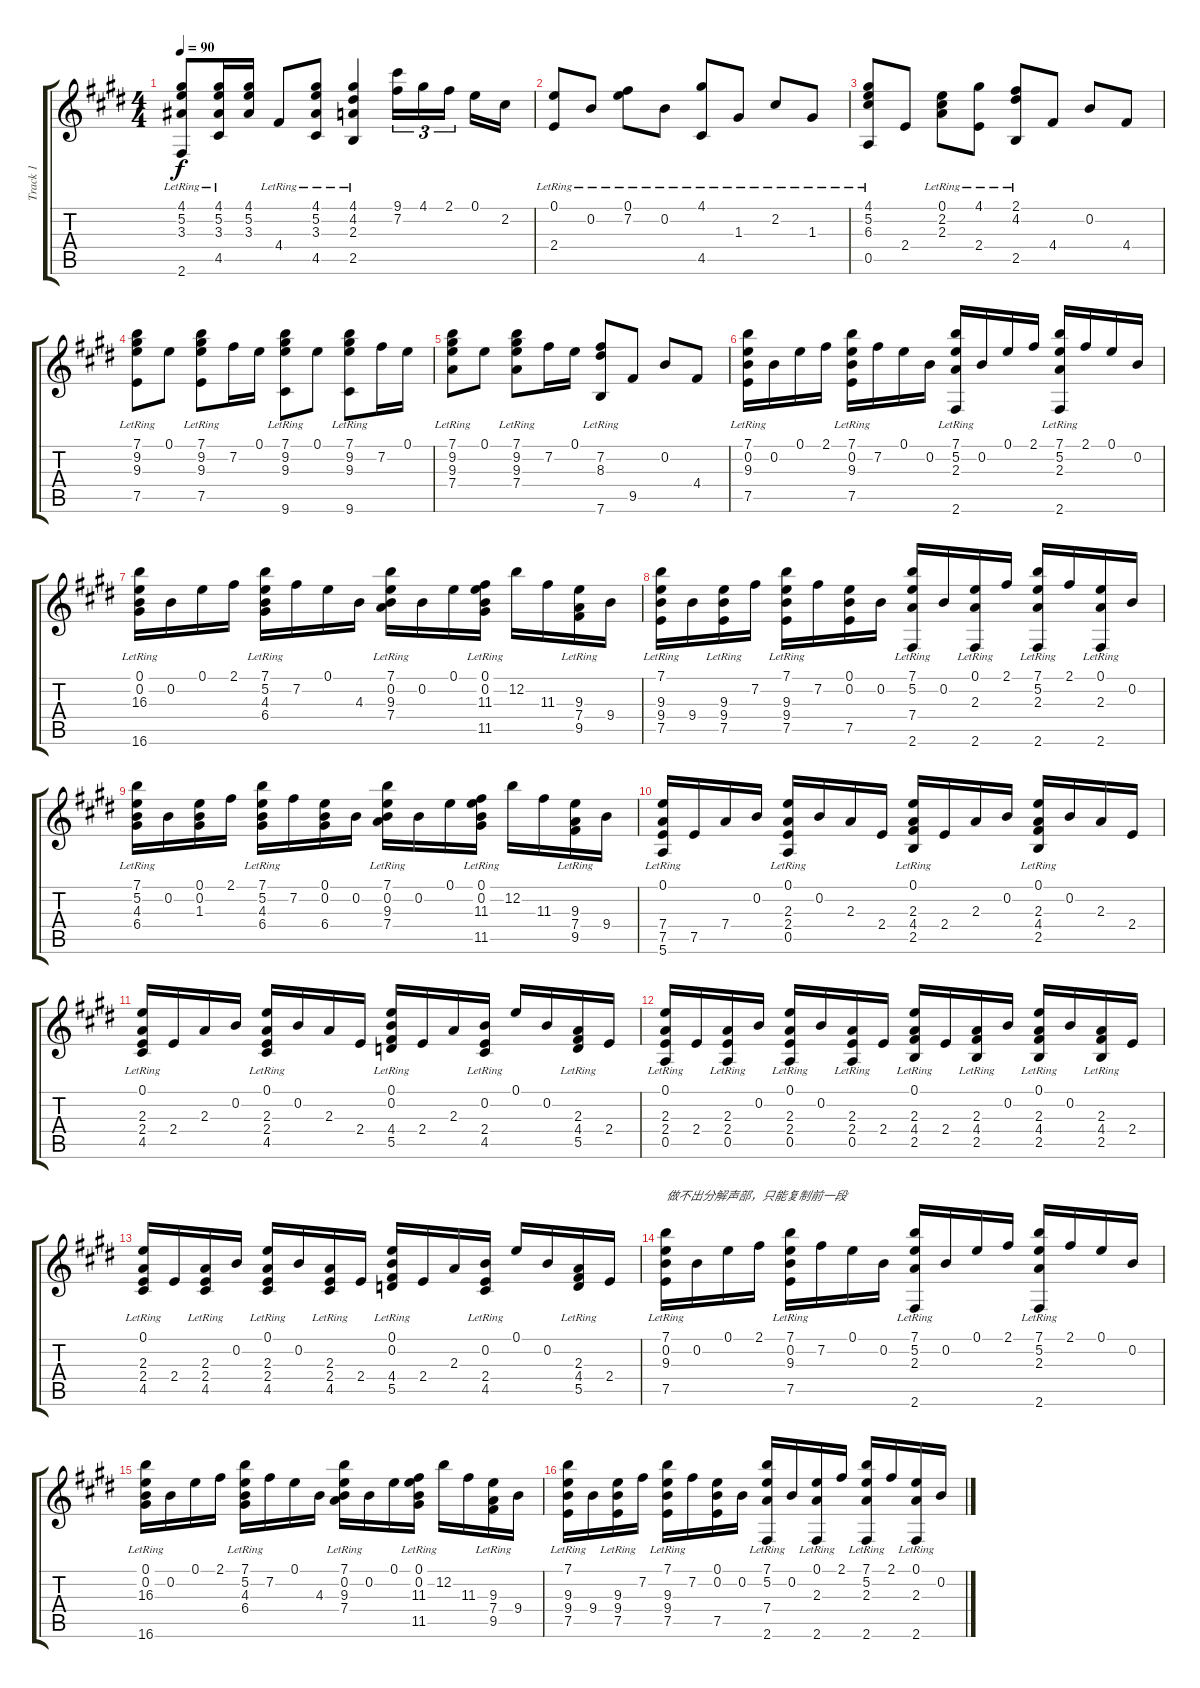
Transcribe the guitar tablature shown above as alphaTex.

\track ("Track 1" "Track 1") {instrument acousticguitarsteel}
\staff {score tabs}
\tuning (E4 B3 G3 D3 A2 E2) {hide}
\ts (4 4)
\tempo 90
\clef g2
\ks e
(4.1 5.2 3.3 2.6{lr}).8{dy f} (4.1 5.2 3.3 4.5{lr}).16 (4.1 5.2 3.3).16 4.4{lr}.8 (4.1 5.2 3.3 4.5{lr}).8 (4.1 4.2 2.3 2.5{lr}).4 (9.1 7.2).16{tu (3 2)} 4.1.16{tu (3 2)} 2.1.16{tu (3 2) beam splitsecondary} 0.1.16 2.2.16 |
(0.1{lr} 2.4{lr}).8 0.2{lr}.8 (0.1{lr} 7.2{lr}).8 0.2{lr}.8 (4.1{lr} 4.5{lr}).8 1.3{lr}.8 2.2{lr}.8 1.3{lr}.8 |
(4.1{lr} 5.2{lr} 6.3{lr} 0.5{lr}).8 2.4.8 (0.1 2.2 2.3{lr}).8 (4.1 2.4{lr}).8 (2.1{lr} 4.2{lr} 2.5{lr}).8 4.4.8 0.2.8 4.4.8 |
(7.1{lr} 9.2{lr} 9.3{lr} 7.5{lr}).8 0.1.8 (7.1{lr} 9.2{lr} 9.3{lr} 7.5{lr}).8 7.2.16 0.1.16 (7.1{lr} 9.2{lr} 9.3{lr} 9.6{lr}).8 0.1.8 (7.1{lr} 9.2{lr} 9.3{lr} 9.6{lr}).8 7.2.16 0.1.16 |
(7.1{lr} 9.2{lr} 9.3{lr} 7.4{lr}).8 0.1.8 (7.1{lr} 9.2{lr} 9.3{lr} 7.4{lr}).8 7.2.16 0.1.16 (7.2{lr} 8.3{lr} 7.6{lr}).8 9.5.8 0.2.8 4.4.8 |
(7.1{lr} 0.2{lr} 9.3{lr} 7.5{lr}).16 0.2.16 0.1.16 2.1.16 (7.1{lr} 0.2{lr} 9.3{lr} 7.5{lr}).16 7.2.16 0.1.16 0.2.16 (7.1{lr} 5.2{lr} 2.3{lr} 2.6{lr}).16 0.2.16 0.1.16 2.1.16 (7.1{lr} 5.2{lr} 2.3{lr} 2.6{lr}).16 2.1.16 0.1.16 0.2.16 |
(0.1{lr} 0.2{lr} 16.3{lr} 16.6{lr}).16 0.2.16 0.1.16 2.1.16 (7.1{lr} 5.2{lr} 4.3{lr} 6.4{lr}).16 7.2.16 0.1.16 4.3.16 (7.1{lr} 0.2{lr} 9.3{lr} 7.4{lr}).16 0.2.16 0.1.16 (0.1{lr} 0.2{lr} 11.3{lr} 11.5{lr}).16 12.2.16 11.3.16 (9.3{lr} 7.4{lr} 9.5{lr}).16 9.4.16 |
(7.1{lr} 9.3{lr} 9.4{lr} 7.5{lr}).16 9.4.16 (9.3{lr} 9.4{lr} 7.5{lr}).16 7.2.16 (7.1{lr} 9.3{lr} 9.4{lr} 7.5{lr}).16 7.2.16 (0.1 0.2 7.5).16 0.2.16 (7.1{lr} 5.2{lr} 7.4{lr} 2.6{lr}).16 0.2.16 (0.1{lr} 2.3{lr} 2.6{lr}).16 2.1.16 (7.1{lr} 5.2{lr} 2.3{lr} 2.6{lr}).16 2.1.16 (0.1{lr} 2.3{lr} 2.6{lr}).16 0.2.16 |
(7.1{lr} 5.2{lr} 4.3{lr} 6.4{lr}).16 0.2.16 (0.1 0.2 1.3).16 2.1.16 (7.1{lr} 5.2{lr} 4.3{lr} 6.4{lr}).16 7.2.16 (0.1 0.2 6.4).16 0.2.16 (7.1{lr} 0.2{lr} 9.3{lr} 7.4{lr}).16 0.2.16 0.1.16 (0.1{lr} 0.2{lr} 11.3{lr} 11.5{lr}).16 12.2.16 11.3.16 (9.3{lr} 7.4{lr} 9.5{lr}).16 9.4.16 |
(0.1{lr} 7.4{lr} 7.5{lr} 5.6{lr}).16 7.5.16 7.4.16 0.2.16 (0.1{lr} 2.3{lr} 2.4{lr} 0.5{lr}).16 0.2.16 2.3.16 2.4.16 (0.1{lr} 2.3{lr} 4.4{lr} 2.5{lr}).16 2.4.16 2.3.16 0.2.16 (0.1{lr} 2.3{lr} 4.4{lr} 2.5{lr}).16 0.2.16 2.3.16 2.4.16 |
(0.1{lr} 2.3{lr} 2.4{lr} 4.5{lr}).16 2.4.16 2.3.16 0.2.16 (0.1{lr} 2.3{lr} 2.4{lr} 4.5{lr}).16 0.2.16 2.3.16 2.4.16 (0.1{lr} 0.2{lr} 4.4{lr} 5.5{lr}).16 2.4.16 2.3.16 (0.2{lr} 2.4{lr} 4.5{lr}).16 0.1.16 0.2.16 (2.3{lr} 4.4{lr} 5.5{lr}).16 2.4.16 |
(0.1{lr} 2.3{lr} 2.4{lr} 0.5{lr}).16 2.4.16 (2.3{lr} 2.4{lr} 0.5{lr}).16 0.2.16 (0.1{lr} 2.3{lr} 2.4{lr} 0.5{lr}).16 0.2.16 (2.3{lr} 2.4{lr} 0.5{lr}).16 2.4.16 (0.1{lr} 2.3{lr} 4.4{lr} 2.5{lr}).16 2.4.16 (2.3{lr} 4.4{lr} 2.5{lr}).16 0.2.16 (0.1{lr} 2.3{lr} 4.4{lr} 2.5{lr}).16 0.2.16 (2.3{lr} 4.4{lr} 2.5{lr}).16 2.4.16 |
(0.1{lr} 2.3{lr} 2.4{lr} 4.5{lr}).16 2.4.16 (2.3{lr} 2.4{lr} 4.5{lr}).16 0.2.16 (0.1{lr} 2.3{lr} 2.4{lr} 4.5{lr}).16 0.2.16 (2.3{lr} 2.4{lr} 4.5{lr}).16 2.4.16 (0.1{lr} 0.2{lr} 4.4{lr} 5.5{lr}).16 2.4.16 2.3.16 (0.2{lr} 2.4{lr} 4.5{lr}).16 0.1.16 0.2.16 (2.3{lr} 4.4{lr} 5.5{lr}).16 2.4.16 |
(7.1{lr} 0.2{lr} 9.3{lr} 7.5{lr}).16{txt "做不出分解声部，只能复制前一段"} 0.2.16 0.1.16 2.1.16 (7.1{lr} 0.2{lr} 9.3{lr} 7.5{lr}).16 7.2.16 0.1.16 0.2.16 (7.1{lr} 5.2{lr} 2.3{lr} 2.6{lr}).16 0.2.16 0.1.16 2.1.16 (7.1{lr} 5.2{lr} 2.3{lr} 2.6{lr}).16 2.1.16 0.1.16 0.2.16 |
(0.1{lr} 0.2{lr} 16.3{lr} 16.6{lr}).16 0.2.16 0.1.16 2.1.16 (7.1{lr} 5.2{lr} 4.3{lr} 6.4{lr}).16 7.2.16 0.1.16 4.3.16 (7.1{lr} 0.2{lr} 9.3{lr} 7.4{lr}).16 0.2.16 0.1.16 (0.1{lr} 0.2{lr} 11.3{lr} 11.5{lr}).16 12.2.16 11.3.16 (9.3{lr} 7.4{lr} 9.5{lr}).16 9.4.16 |
(7.1{lr} 9.3{lr} 9.4{lr} 7.5{lr}).16 9.4.16 (9.3{lr} 9.4{lr} 7.5{lr}).16 7.2.16 (7.1{lr} 9.3{lr} 9.4{lr} 7.5{lr}).16 7.2.16 (0.1 0.2 7.5).16 0.2.16 (7.1{lr} 5.2{lr} 7.4{lr} 2.6{lr}).16 0.2.16 (0.1{lr} 2.3{lr} 2.6{lr}).16 2.1.16 (7.1{lr} 5.2{lr} 2.3{lr} 2.6{lr}).16 2.1.16 (0.1{lr} 2.3{lr} 2.6{lr}).16 0.2.16
